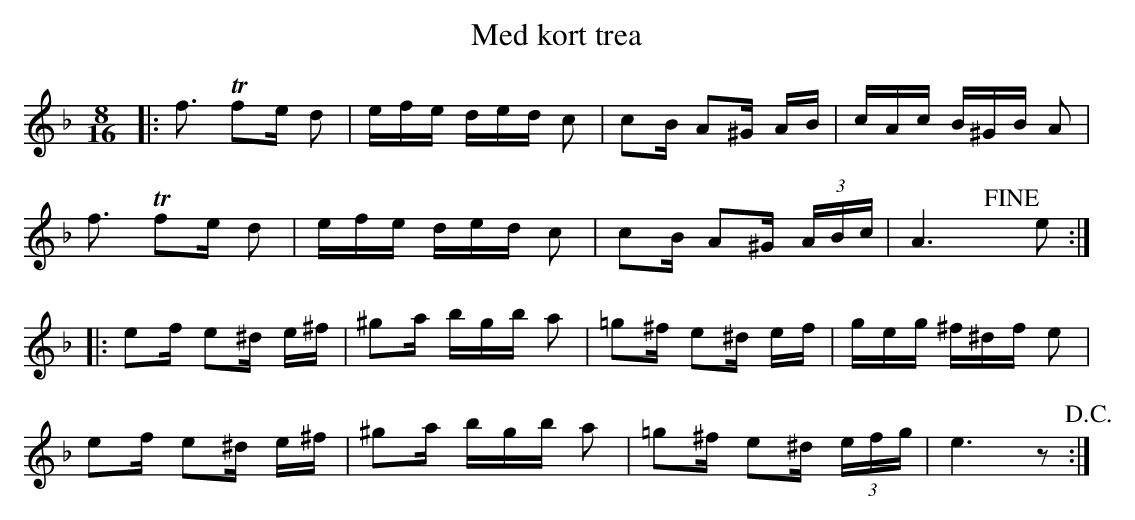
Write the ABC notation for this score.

X:1
T:Med kort trea
M:8/16
L:1/16
K:Dm
|: f3 !trill!f2e d2 | efe ded c2 | c2B A2^G AB | cAc B^GB A2 |
f3 !trill!f2e d2 | efe ded c2 | c2B A2^G (3ABc | A6 !fine! y y e2 :|
|: e2f e2^d e^f | ^g2a bgb a2 | =g2^f e2^d ef | geg ^f^df e2 |
e2f e2^d e^f | ^g2a bgb a2 | =g2^f e2^d (3efg | e6 z2 !D.C.! :|
